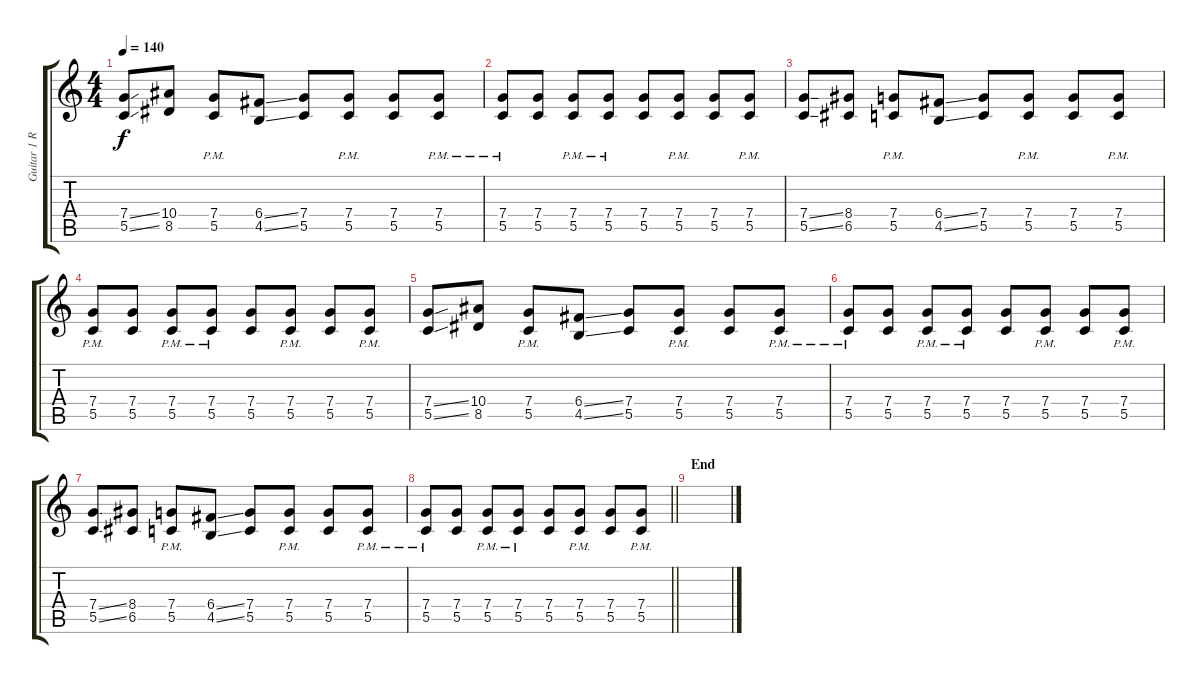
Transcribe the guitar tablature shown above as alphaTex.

\track ("Guitar 1 Rhythm Right" "Guitar 1 R") {instrument distortionguitar}
\staff {score tabs}
\tuning (D4 A3 F3 C3 G2 C2) {hide}
\ts (4 4)
\tempo 140
\clef g2
\ks c
(7.4{ss} 5.5{ss}).8{dy f} (10.4 8.5).8 (7.4{pm} 5.5{pm}).8 (6.4{ss} 4.5{ss}).8 (7.4 5.5).8 (7.4{pm} 5.5{pm}).8 (7.4 5.5).8 (7.4{pm} 5.5{pm}).8 |
(7.4{pm} 5.5{pm}).8 (7.4 5.5).8 (7.4{pm} 5.5{pm}).8 (7.4{pm} 5.5{pm}).8 (7.4 5.5).8 (7.4{pm} 5.5{pm}).8 (7.4 5.5).8 (7.4{pm} 5.5{pm}).8 |
(7.4{ss} 5.5{ss}).8 (8.4 6.5).8 (7.4{pm} 5.5{pm}).8 (6.4{ss} 4.5{ss}).8 (7.4 5.5).8 (7.4{pm} 5.5{pm}).8 (7.4 5.5).8 (7.4{pm} 5.5{pm}).8 |
(7.4{pm} 5.5{pm}).8 (7.4 5.5).8 (7.4{pm} 5.5{pm}).8 (7.4{pm} 5.5{pm}).8 (7.4 5.5).8 (7.4{pm} 5.5{pm}).8 (7.4 5.5).8 (7.4{pm} 5.5{pm}).8 |
(7.4{ss} 5.5{ss}).8 (10.4 8.5).8 (7.4{pm} 5.5{pm}).8 (6.4{ss} 4.5{ss}).8 (7.4 5.5).8 (7.4{pm} 5.5{pm}).8 (7.4 5.5).8 (7.4{pm} 5.5{pm}).8 |
(7.4{pm} 5.5{pm}).8 (7.4 5.5).8 (7.4{pm} 5.5{pm}).8 (7.4{pm} 5.5{pm}).8 (7.4 5.5).8 (7.4{pm} 5.5{pm}).8 (7.4 5.5).8 (7.4{pm} 5.5{pm}).8 |
(7.4{ss} 5.5{ss}).8 (8.4 6.5).8 (7.4{pm} 5.5{pm}).8 (6.4{ss} 4.5{ss}).8 (7.4 5.5).8 (7.4{pm} 5.5{pm}).8 (7.4 5.5).8 (7.4{pm} 5.5{pm}).8 |
\barLineRight lightlight
(7.4{pm} 5.5{pm}).8 (7.4 5.5).8 (7.4{pm} 5.5{pm}).8 (7.4{pm} 5.5{pm}).8 (7.4 5.5).8 (7.4{pm} 5.5{pm}).8 (7.4 5.5).8 (7.4{pm} 5.5{pm}).8 |
\section ("" "End")
